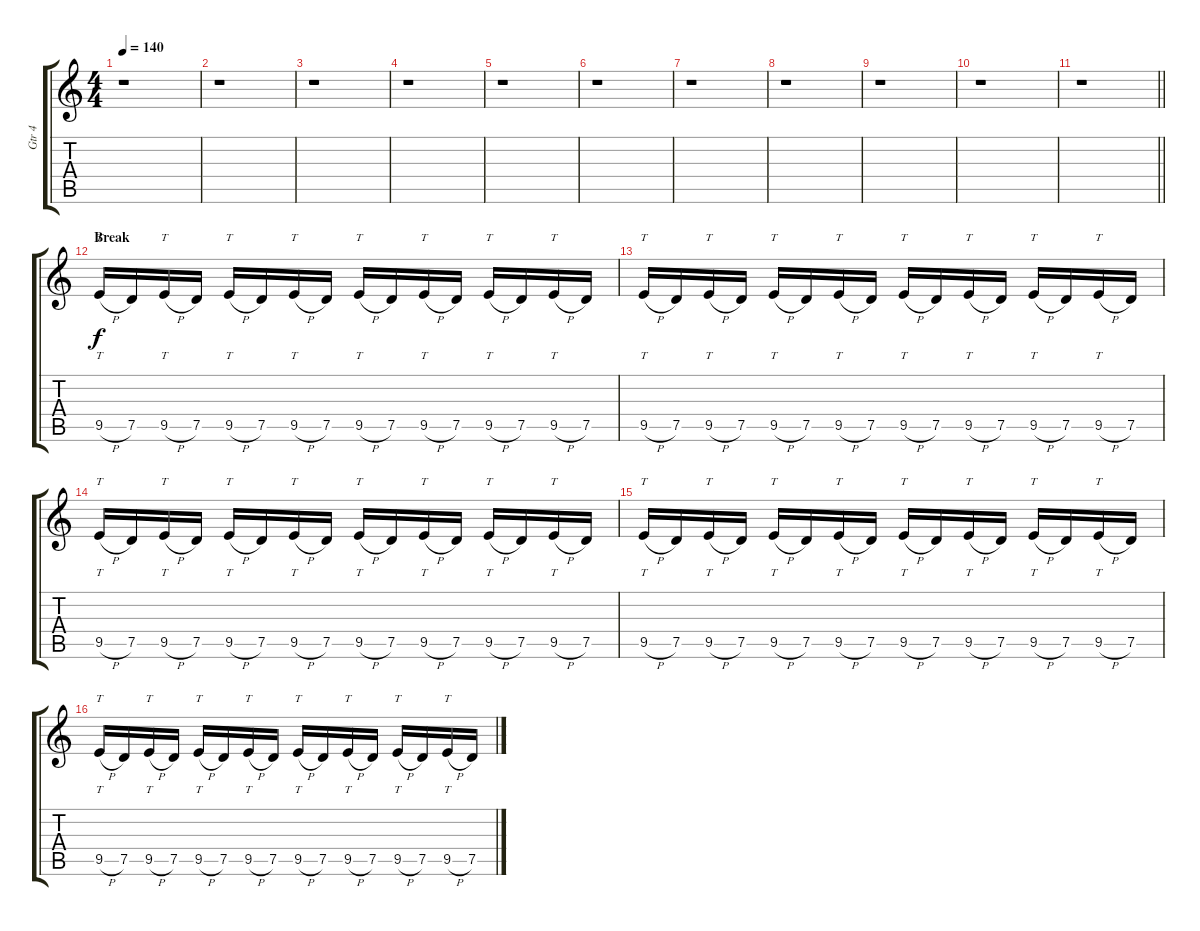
\track ("Gtr 4" "Gtr 4") {instrument distortionguitar}
\staff {score tabs}
\tuning (D4 A3 F3 C3 G2 D2) {hide}
\ts (4 4)
\tempo 140
\clef g2
\ks c
r.1{dy f} |
r.1 |
r.1 |
r.1 |
r.1 |
r.1 |
r.1 |
r.1 |
r.1 |
r.1 |
\barLineRight lightlight
r.1 |
\section ("" "Break")
9.5{h}.16{tt} 7.5.16 9.5{h}.16{tt} 7.5.16 9.5{h}.16{tt} 7.5.16 9.5{h}.16{tt} 7.5.16 9.5{h}.16{tt} 7.5.16 9.5{h}.16{tt} 7.5.16 9.5{h}.16{tt} 7.5.16 9.5{h}.16{tt} 7.5.16 |
9.5{h}.16{tt} 7.5.16 9.5{h}.16{tt} 7.5.16 9.5{h}.16{tt} 7.5.16 9.5{h}.16{tt} 7.5.16 9.5{h}.16{tt} 7.5.16 9.5{h}.16{tt} 7.5.16 9.5{h}.16{tt} 7.5.16 9.5{h}.16{tt} 7.5.16 |
9.5{h}.16{tt} 7.5.16 9.5{h}.16{tt} 7.5.16 9.5{h}.16{tt} 7.5.16 9.5{h}.16{tt} 7.5.16 9.5{h}.16{tt} 7.5.16 9.5{h}.16{tt} 7.5.16 9.5{h}.16{tt} 7.5.16 9.5{h}.16{tt} 7.5.16 |
9.5{h}.16{tt} 7.5.16 9.5{h}.16{tt} 7.5.16 9.5{h}.16{tt} 7.5.16 9.5{h}.16{tt} 7.5.16 9.5{h}.16{tt} 7.5.16 9.5{h}.16{tt} 7.5.16 9.5{h}.16{tt} 7.5.16 9.5{h}.16{tt} 7.5.16 |
9.5{h}.16{tt} 7.5.16 9.5{h}.16{tt} 7.5.16 9.5{h}.16{tt} 7.5.16 9.5{h}.16{tt} 7.5.16 9.5{h}.16{tt} 7.5.16 9.5{h}.16{tt} 7.5.16 9.5{h}.16{tt} 7.5.16 9.5{h}.16{tt} 7.5.16
